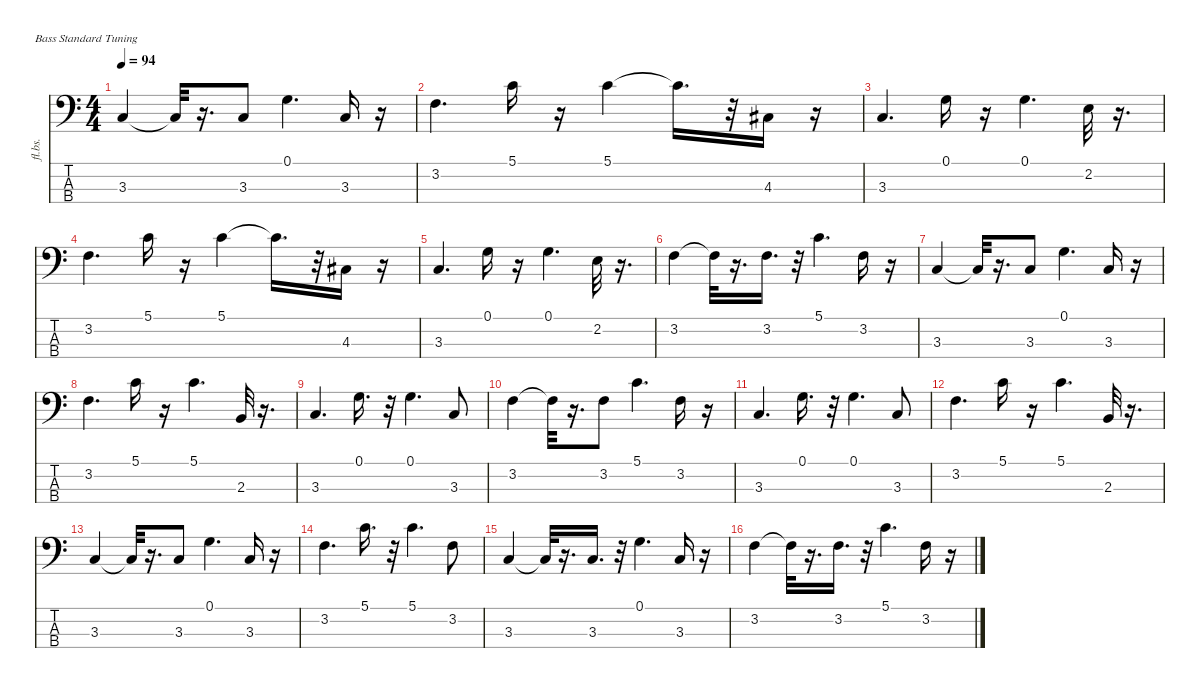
\defaultSystemsLayout 4
\hideDynamics
\bracketExtendMode nobrackets
\otherSystemsTrackNameOrientation horizontal
\track ("Fretless Bass" "fl.bs.") {instrument fretlessbass}
\staff {score tabs}
\tuning (G2 D2 A1 E1)
\ts (4 4)
\tempo 94
\clef f4
\ks c
3.3.4{dy f beam Up} 3.3{t}.32{beam Up} r.16{d beam Up} 3.3.8{dy mf beam Up} 0.1.4{d beam Down} 3.3.16{dy f beam Up} r.16{beam Up} |
3.2.4{d beam Down} 5.1.16{dy mf beam Down} r.16{beam Down} 5.1.4{dy f beam Down} 5.1{t}.16{d beam Down} r.32{beam Down} 4.3{acc #}.16{dy mf beam Down} r.16{beam Down} |
3.3.4{d dy f beam Up} 0.1.16{dy mf beam Down} r.16{beam Down} 0.1.4{d dy f beam Down} 2.2.32{dy mf beam Down} r.16{d beam Down} |
3.2.4{d dy f beam Down} 5.1.16{dy mf beam Down} r.16{beam Down} 5.1.4{dy f beam Down} 5.1{t}.16{d beam Down} r.32{beam Down} 4.3{acc #}.16{dy mf beam Down} r.16{beam Down} |
3.3.4{d dy f beam Up} 0.1.16{dy mf beam Down} r.16{beam Down} 0.1.4{d dy f beam Down} 2.2.32{dy mf beam Down} r.16{d beam Down} |
3.2.4{beam Down} 3.2{t}.32{dy f beam Down} r.16{d beam Down} 3.2.16{d dy mf beam Down} r.32{beam Down} 5.1.4{d beam Down} 3.2.16{dy f beam Down} r.16{beam Down} |
3.3.4{beam Up} 3.3{t}.32{beam Up} r.16{d beam Up} 3.3.8{dy mf beam Up} 0.1.4{d beam Down} 3.3.16{dy f beam Up} r.16{beam Up} |
3.2.4{d beam Down} 5.1.16{dy mf beam Down} r.16{beam Down} 5.1.4{d dy f beam Down} 2.3.32{dy mf beam Up} r.16{d beam Up} |
3.3.4{d beam Up} 0.1.16{d dy f beam Down} r.32{beam Down} 0.1.4{d dy mf beam Down} 3.3.8{dy f beam Up} |
3.2.4{beam Down} 3.2{t}.32{beam Down} r.16{d beam Down} 3.2.8{dy mf beam Down} 5.1.4{d beam Down} 3.2.16{dy f beam Down} r.16{beam Down} |
3.3.4{d dy mf beam Up} 0.1.16{d dy f beam Down} r.32{beam Down} 0.1.4{d dy mf beam Down} 3.3.8{dy f beam Up} |
3.2.4{d beam Down} 5.1.16{dy mf beam Down} r.16{beam Down} 5.1.4{d dy f beam Down} 2.3.32{dy mf beam Up} r.16{d beam Up} |
3.3.4{dy f beam Up} 3.3{t}.32{beam Up} r.16{d beam Up} 3.3.8{dy mf beam Up} 0.1.4{d beam Down} 3.3.16{dy f beam Up} r.16{beam Up} |
3.2.4{d dy mf beam Down} 5.1.16{d dy f beam Down} r.32{beam Down} 5.1.4{d dy mf beam Down} 3.2.8{dy f beam Down} |
3.3.4{dy mf beam Up} 3.3{t}.32{dy f beam Up} r.16{d beam Up} 3.3.16{d dy mf beam Up} r.32{beam Up} 0.1.4{d beam Down} 3.3.16{dy f beam Up} r.16{beam Up} |
3.2.4{dy mf beam Down} 3.2{t}.32{dy f beam Down} r.16{d beam Down} 3.2.16{d dy mf beam Down} r.32{beam Down} 5.1.4{d beam Down} 3.2.16{dy f beam Down} r.16{beam Down}
